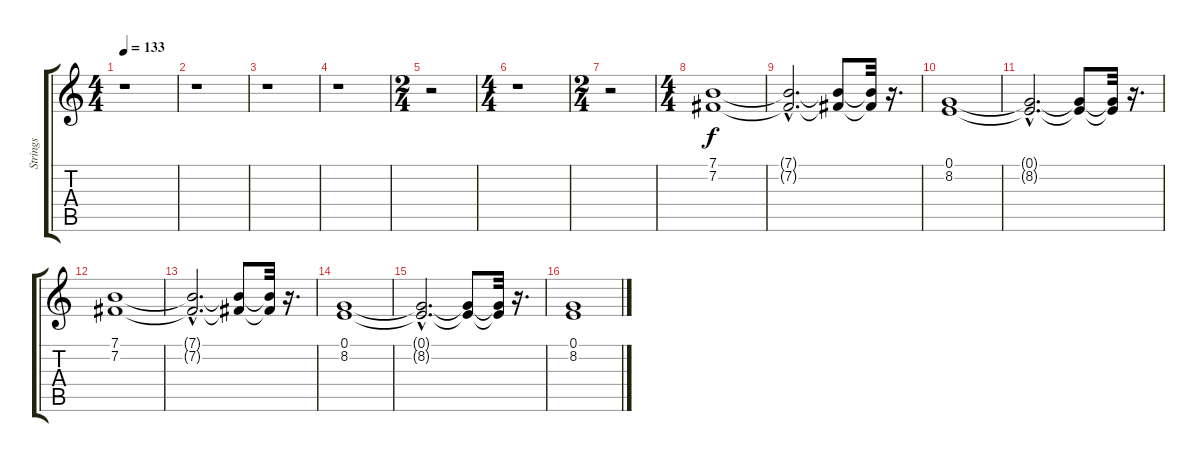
\track ("Strings" "Strings") {instrument stringensemble1}
\staff {score tabs}
\tuning (E4 B3 G3 D3 A2 E2) {hide}
\ts (4 4)
\tempo 133
\clef g2
\ks c
r.1{dy f} |
r.1 |
r.1 |
r.1 |
\ts (2 4)
r.2 |
\ts (4 4)
r.1 |
\ts (2 4)
r.2 |
\ts (4 4)
(7.1 7.2).1 |
(7.1{hac t} 7.2{hac t}).2{d} (7.1{t} 7.2{t}).8 (7.1{t} 7.2{t}).32 r.16{d} |
(0.1 8.2).1 |
(0.1{hac t} 8.2{hac t}).2{d} (0.1{t} 8.2{t}).8 (0.1{t} 8.2{t}).32 r.16{d} |
(7.1 7.2).1 |
(7.1{hac t} 7.2{hac t}).2{d} (7.1{t} 7.2{t}).8 (7.1{t} 7.2{t}).32 r.16{d} |
(0.1 8.2).1 |
(0.1{hac t} 8.2{hac t}).2{d} (0.1{t} 8.2{t}).8 (0.1{t} 8.2{t}).32 r.16{d} |
(0.1 8.2).1
